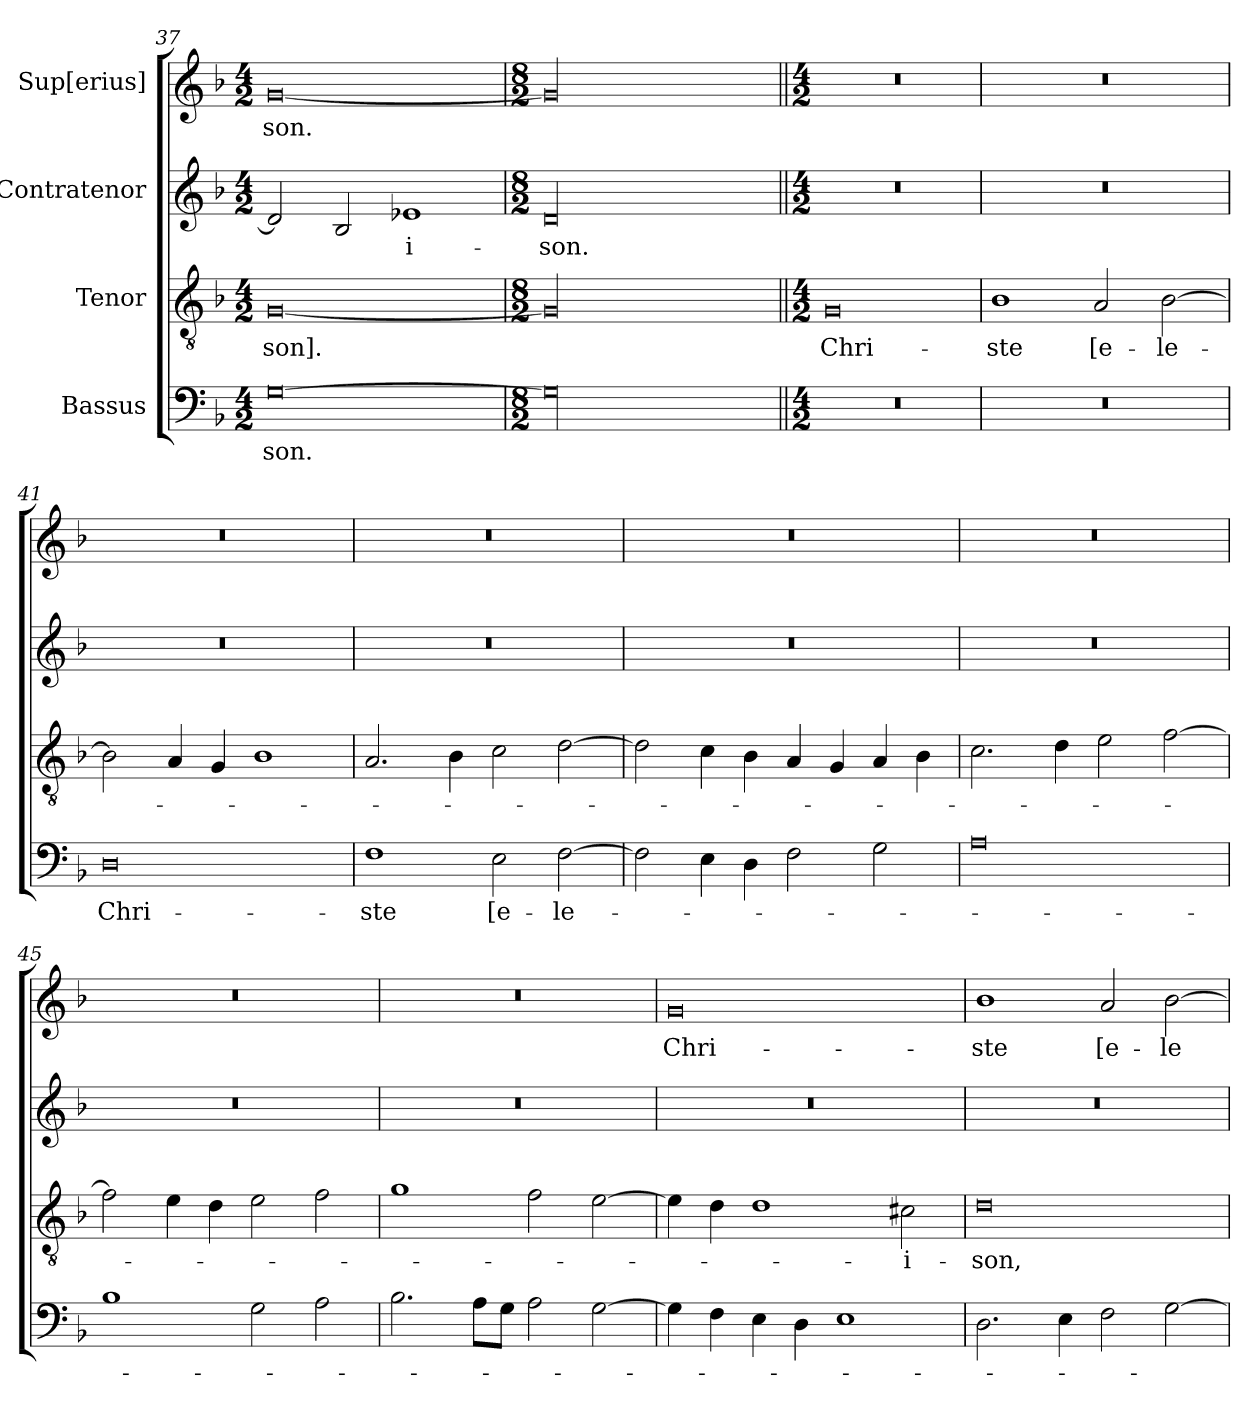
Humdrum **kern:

**kern	**text	**kern	**text	**kern	**text	**kern	**text
*part4	*part4	*part3	*part3	*part2	*part2	*part1	*part1
*staff4	*staff4	*staff3	*staff3	*staff2	*staff2	*staff1	*staff1
*I"Bassus	*	*I"Tenor	*	*I"Contratenor	*	*I"Sup[erius]	*
*clefF4	*	*clefGv2	*	*clefG2	*	*clefG2	*
*k[b-]	*	*k[b-]	*	*k[b-]	*	*k[b-]	*
*M4/2	*	*M4/2	*	*M4/2	*	*M4/2	*
=37	=37	=37	=37	=37	=37	=37	=37
[0G\	-son.	[0G/	-son].	2d/]	.	[0g/	-son.
.	.	.	.	2B-/	.	.	.
.	.	.	.	1e-X/	-i-	.	.
=38	=38	=38	=38	=38	=38	=38	=38
*M8/2	*	*M8/2	*	*M8/2	*	*M8/2	*
00G\]	.	00G/]	.	00d/	-son.	00g/]	.
=39||	=39||	=39||	=39||	=39||	=39||	=39||	=39||
*M4/2	*	*M4/2	*	*M4/2	*	*M4/2	*
0r	.	0G/	Chri-	0r	.	0r	.
=40	=40	=40	=40	=40	=40	=40	=40
0r	.	1B-\	-ste	0r	.	0r	.
.	.	2A/	[e-	.	.	.	.
.	.	[2B-\	-le-	.	.	.	.
=41	=41	=41	=41	=41	=41	=41	=41
0D\	Chri-	2B-\]	.	0r	.	0r	.
.	.	4A/	.	.	.	.	.
.	.	4G/	.	.	.	.	.
.	.	1B-\	.	.	.	.	.
=42	=42	=42	=42	=42	=42	=42	=42
1F\	-ste	2.A/	.	0r	.	0r	.
.	.	4B-\	.	.	.	.	.
2E\	[e-	2c\	.	.	.	.	.
[2F\	-le-	[2d\	.	.	.	.	.
=43	=43	=43	=43	=43	=43	=43	=43
2F\]	.	2d\]	.	0r	.	0r	.
4E\	.	4c\	.	.	.	.	.
4D\	.	4B-\	.	.	.	.	.
2F\	.	4A/	.	.	.	.	.
.	.	4G/	.	.	.	.	.
2G\	.	4A/	.	.	.	.	.
.	.	4B-\	.	.	.	.	.
=44	=44	=44	=44	=44	=44	=44	=44
0A\	.	2.c\	.	0r	.	0r	.
.	.	4d\	.	.	.	.	.
.	.	2e\	.	.	.	.	.
.	.	[2f\	.	.	.	.	.
=45	=45	=45	=45	=45	=45	=45	=45
1B-\	.	2f\]	.	0r	.	0r	.
.	.	4e\	.	.	.	.	.
.	.	4d\	.	.	.	.	.
2G\	.	2e\	.	.	.	.	.
2A\	.	2f\	.	.	.	.	.
=46	=46	=46	=46	=46	=46	=46	=46
2.B-\	.	1g\	.	0r	.	0r	.
8A\L	.	.	.	.	.	.	.
8G\J	.	.	.	.	.	.	.
2A\	.	2f\	.	.	.	.	.
[2G\	.	[2e\	.	.	.	.	.
=47	=47	=47	=47	=47	=47	=47	=47
4G\]	.	4e\]	.	0r	.	0g/	Chri-
4F\	.	4d\	.	.	.	.	.
4E\	.	1d\	.	.	.	.	.
4D\	.	.	.	.	.	.	.
1E\	.	.	.	.	.	.	.
.	.	2c#X\	-i-	.	.	.	.
=48	=48	=48	=48	=48	=48	=48	=48
2.D\	.	0d\	-son,	0r	.	1b-\	-ste
4E\	.	.	.	.	.	.	.
2F\	.	.	.	.	.	2a/	[e-
[2G\	.	.	.	.	.	[2b-\	-le-
=	=	=	=	=	=	=	=
*-	*-	*-	*-	*-	*-	*-	*-
